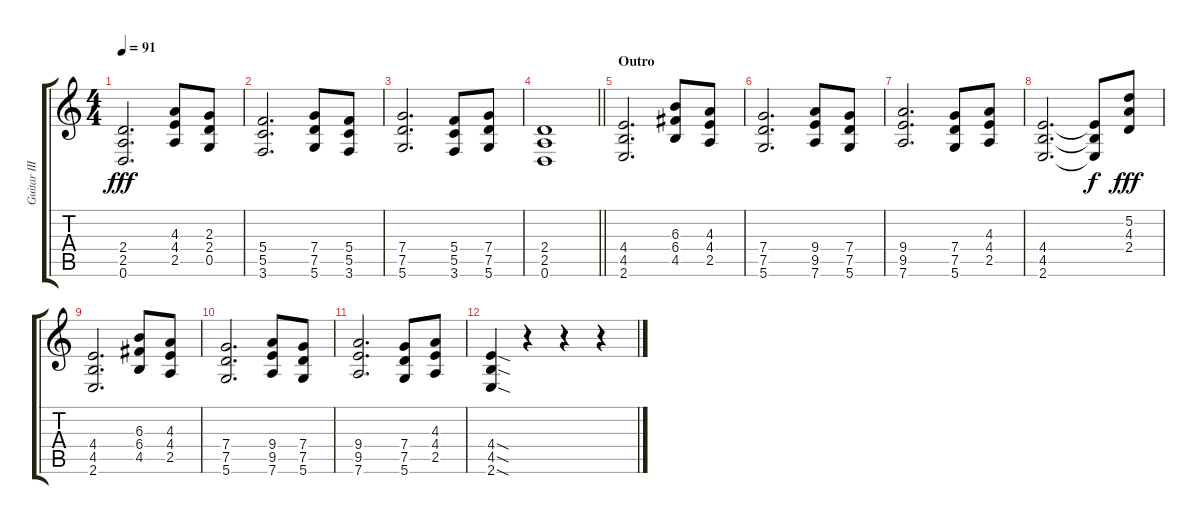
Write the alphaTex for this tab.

\track ("Guitar III" "Guitar III") {instrument distortionguitar}
\staff {score tabs}
\tuning (D4 A3 F3 C3 G2 D2) {hide}
\ts (4 4)
\tempo 91
\clef g2
\ks c
(2.4 2.5 0.6).2{d dy fff} (4.3 4.4 2.5).8 (2.3 2.4 0.5).8 |
(5.4 5.5 3.6).2{d} (7.4 7.5 5.6).8 (5.4 5.5 3.6).8 |
(7.4 7.5 5.6).2{d} (5.4 5.5 3.6).8 (7.4 7.5 5.6).8 |
\barLineRight lightlight
(2.4 2.5 0.6).1 |
\section ("" "Outro")
(4.4 4.5 2.6).2{d} (6.3 6.4 4.5).8 (4.3 4.4 2.5).8 |
(7.4 7.5 5.6).2{d} (9.4 9.5 7.6).8 (7.4 7.5 5.6).8 |
(9.4 9.5 7.6).2{d} (7.4 7.5 5.6).8 (4.3 4.4 2.5).8 |
(4.4 4.5 2.6).2{d} (4.4{t} 4.5{t} 2.6{t}).8{dy f} (5.2 4.3 2.4).8{dy fff} |
(4.4 4.5 2.6).2{d} (6.3 6.4 4.5).8 (4.3 4.4 2.5).8 |
(7.4 7.5 5.6).2{d} (9.4 9.5 7.6).8 (7.4 7.5 5.6).8 |
(9.4 9.5 7.6).2{d} (7.4 7.5 5.6).8 (4.3 4.4 2.5).8 |
(4.4{sod} 4.5{sod} 2.6{sod}).4 r.4 r.4 r.4
